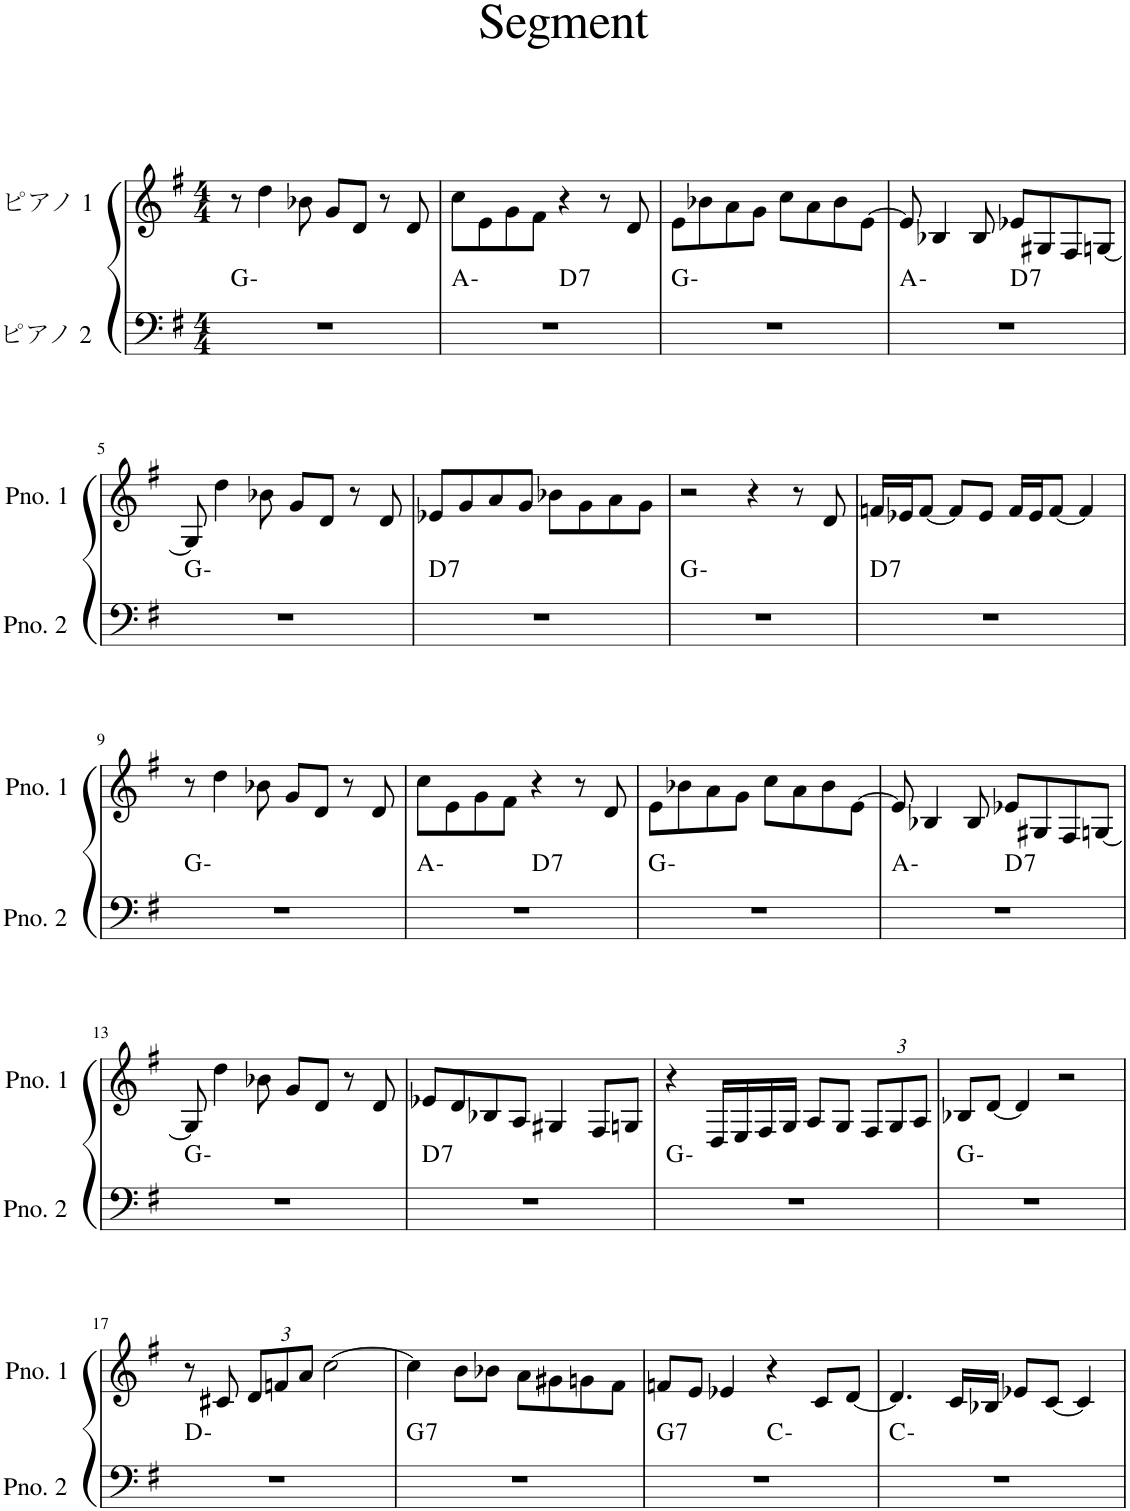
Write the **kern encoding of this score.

**kern	**harte	**kern
*part2	*part2	*part1
*staff2	*	*staff1
*I"ピアノ 2	*	*I"ピアノ 1
*clefF4	*	*clefG2
*k[f#]	*	*k[f#]
*M4/4	*	*M4/4
=1	=1	=1
1r	G:min	8r
.	.	4dd\
.	.	8b-X\
.	.	8g/L
.	.	8d/J
.	.	8r
.	.	8d/
=2	=2	=2
*^	*	*
1r	2ryy	A:min	8cc\L
.	.	.	8e\
.	.	.	8g\
.	.	.	8f#\J
!	!	!LO:H:kt=7	!
.	2ryy	D:7	4r
.	.	.	8r
.	.	.	8d/
*v	*v	*	*
=3	=3	=3
1r	G:min	8e\L
.	.	8b-X\
.	.	8a\
.	.	8g\J
.	.	8cc\L
.	.	8a\
.	.	8b-\
.	.	[8e\J
=4	=4	=4
*^	*	*
1r	2ryy	A:min	8e/]
.	.	.	4B-X/
.	.	.	8B-/
!	!	!LO:H:kt=7	!
.	2ryy	D:7	8e-X/L
.	.	.	8G#X/
.	.	.	8F#/
.	.	.	[8Gn/J
*v	*v	*	*
!!LO:LB:g=z
=5	=5	=5
1r	G:min	8G/]
.	.	4dd\
.	.	8b-X\
.	.	8g/L
.	.	8d/J
.	.	8r
.	.	8d/
=6	=6	=6
!	!LO:H:kt=7	!
1r	D:7	8e-X/L
.	.	8g/
.	.	8a/
.	.	8g/J
.	.	8b-X\L
.	.	8g\
.	.	8a\
.	.	8g\J
=7	=7	=7
1r	G:min	2r
.	.	4r
.	.	8r
.	.	8d/
=8	=8	=8
!	!LO:H:kt=7	!
1r	D:7	16fn/LL
.	.	16e-X/J
.	.	[8f/J
.	.	8f/L]
.	.	8e-/J
.	.	16f/LL
.	.	16e-/J
.	.	[8f/J
.	.	4f/]
!!LO:LB:g=z
=9	=9	=9
1r	G:min	8r
.	.	4dd\
.	.	8b-X\
.	.	8g/L
.	.	8d/J
.	.	8r
.	.	8d/
=10	=10	=10
*^	*	*
1r	2ryy	A:min	8cc\L
.	.	.	8e\
.	.	.	8g\
.	.	.	8f#\J
!	!	!LO:H:kt=7	!
.	2ryy	D:7	4r
.	.	.	8r
.	.	.	8d/
*v	*v	*	*
=11	=11	=11
1r	G:min	8e\L
.	.	8b-X\
.	.	8a\
.	.	8g\J
.	.	8cc\L
.	.	8a\
.	.	8b-\
.	.	[8e\J
=12	=12	=12
*^	*	*
1r	2ryy	A:min	8e/]
.	.	.	4B-X/
.	.	.	8B-/
!	!	!LO:H:kt=7	!
.	2ryy	D:7	8e-X/L
.	.	.	8G#X/
.	.	.	8F#/
.	.	.	[8Gn/J
*v	*v	*	*
!!LO:LB:g=z
=13	=13	=13
1r	G:min	8G/]
.	.	4dd\
.	.	8b-X\
.	.	8g/L
.	.	8d/J
.	.	8r
.	.	8d/
=14	=14	=14
!	!LO:H:kt=7	!
1r	D:7	8e-X/L
.	.	8d/
.	.	8B-X/
.	.	8A/J
.	.	4G#X/
.	.	8F#/L
.	.	8Gn/J
=15	=15	=15
1r	G:min	4r
.	.	16D/LL
.	.	16E/
.	.	16F#/
.	.	16G/JJ
.	.	8A/L
.	.	8G/J
*	*	*Xbrackettup
.	.	12F#/L
.	.	12G/
.	.	12A/J
=16	=16	=16
1r	G:min	8B-X/L
.	.	[8d/J
.	.	4d/]
.	.	2r
!!LO:LB:g=z
=17	=17	=17
1r	D:min	8r
.	.	8c#X/
.	.	12d/L
.	.	12fn/
.	.	12a/J
.	.	[2cc\
=18	=18	=18
!	!LO:H:kt=7	!
1r	G:7	4cc\]
.	.	8b\L
.	.	8b-X\J
.	.	8a\L
.	.	8g#X\
.	.	8gn\
.	.	8f#\J
=19	=19	=19
!	!LO:H:kt=7	!
*^	*	*
1r	2ryy	G:7	8fn/L
.	.	.	8e/J
.	.	.	4e-X/
.	2ryy	C:min	4r
.	.	.	8c/L
.	.	.	[8d/J
*v	*v	*	*
=20	=20	=20
1r	C:min	4.d/]
.	.	16c/LL
.	.	16B-X/JJ
.	.	8e-X/L
.	.	[8c/J
.	.	4c/]
=	=	=
*-	*-	*-
